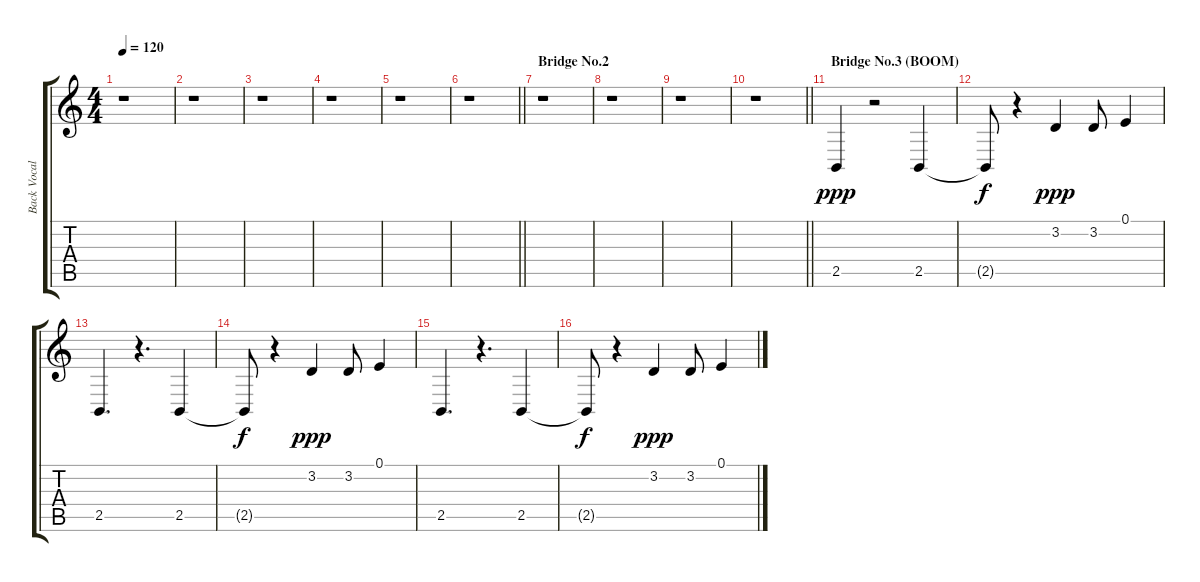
\track ("Back Vocalist" "Back Vocal") {instrument lead2sawtooth}
\staff {score tabs}
\tuning (E4 B3 G3 D3 A2 E2) {hide}
\ts (4 4)
\tempo 120
\clef g2
\ks c
r.1{dy ppp} |
r.1 |
r.1 |
r.1 |
r.1 |
\barLineRight lightlight
r.1 |
\section ("" "Bridge No.2")
r.1 |
r.1 |
r.1 |
\barLineRight lightlight
r.1 |
\section ("" "Bridge No.3 (BOOM)")
2.5.4 r.2 2.5.4 |
2.5{t}.8{dy f} r.4 3.2.4{dy ppp} 3.2.8 0.1.4 |
2.5.4{d} r.4{d} 2.5.4 |
2.5{t}.8{dy f} r.4 3.2.4{dy ppp} 3.2.8 0.1.4 |
2.5.4{d} r.4{d} 2.5.4 |
2.5{t}.8{dy f} r.4 3.2.4{dy ppp} 3.2.8 0.1.4
